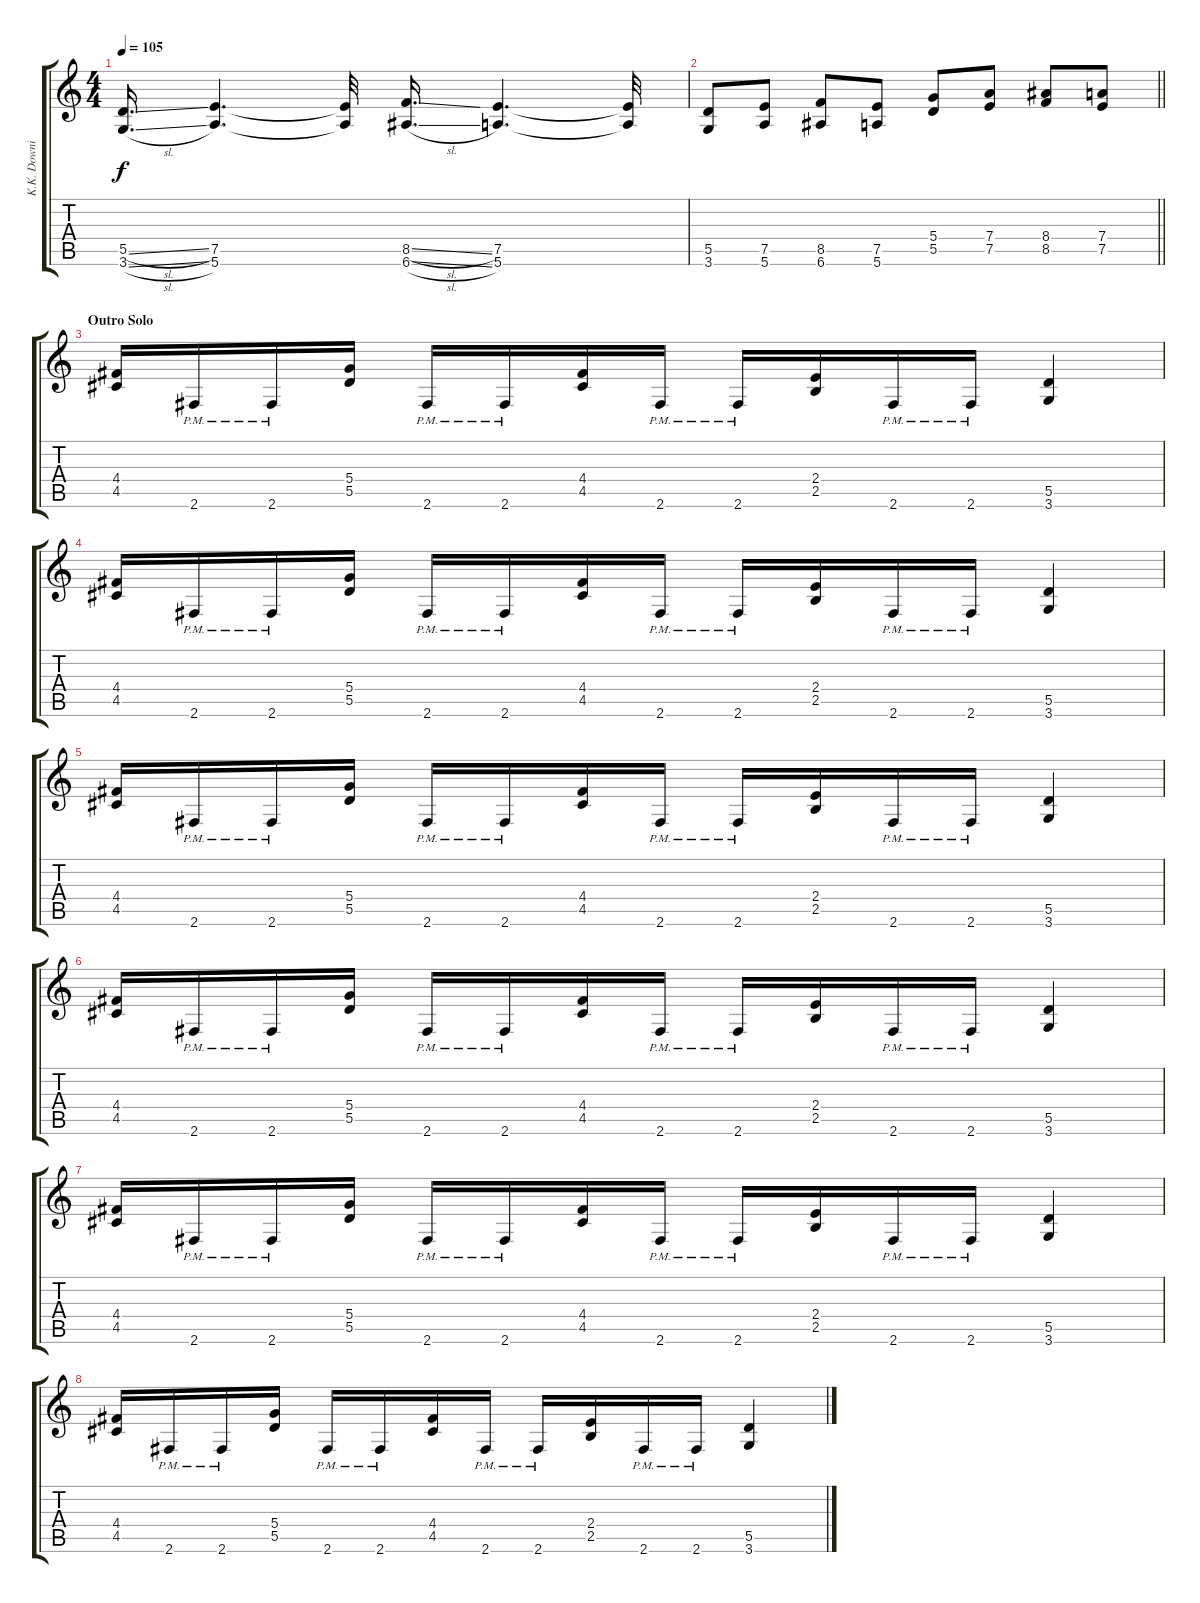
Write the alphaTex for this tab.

\track ("K.K. Downing" "K.K. Downi") {instrument distortionguitar}
\staff {score tabs}
\tuning (E4 B3 G3 D3 A2 E2) {hide}
\ts (4 4)
\tempo 105
\clef g2
\ks c
(5.5{sl} 3.6{sl}).16{d dy f} (7.5 5.6).4{d} (7.5{t} 5.6{t}).32 (8.5{sl} 6.6{sl}).16{d} (7.5 5.6).4{d} (7.5{t} 5.6{t}).32 |
\barLineRight lightlight
(5.5 3.6).8 (7.5 5.6).8 (8.5 6.6).8 (7.5 5.6).8 (5.4 5.5).8 (7.4 7.5).8 (8.4 8.5).8 (7.4 7.5).8 |
\section ("" "Outro Solo")
(4.4 4.5).16 2.6{pm}.16 2.6{pm}.16 (5.4 5.5).16 2.6{pm}.16 2.6{pm}.16 (4.4 4.5).16 2.6{pm}.16 2.6{pm}.16 (2.4 2.5).16 2.6{pm}.16 2.6{pm}.16 (5.5 3.6).4 |
(4.4 4.5).16 2.6{pm}.16 2.6{pm}.16 (5.4 5.5).16 2.6{pm}.16 2.6{pm}.16 (4.4 4.5).16 2.6{pm}.16 2.6{pm}.16 (2.4 2.5).16 2.6{pm}.16 2.6{pm}.16 (5.5 3.6).4 |
(4.4 4.5).16 2.6{pm}.16 2.6{pm}.16 (5.4 5.5).16 2.6{pm}.16 2.6{pm}.16 (4.4 4.5).16 2.6{pm}.16 2.6{pm}.16 (2.4 2.5).16 2.6{pm}.16 2.6{pm}.16 (5.5 3.6).4 |
(4.4 4.5).16 2.6{pm}.16 2.6{pm}.16 (5.4 5.5).16 2.6{pm}.16 2.6{pm}.16 (4.4 4.5).16 2.6{pm}.16 2.6{pm}.16 (2.4 2.5).16 2.6{pm}.16 2.6{pm}.16 (5.5 3.6).4 |
(4.4 4.5).16 2.6{pm}.16 2.6{pm}.16 (5.4 5.5).16 2.6{pm}.16 2.6{pm}.16 (4.4 4.5).16 2.6{pm}.16 2.6{pm}.16 (2.4 2.5).16 2.6{pm}.16 2.6{pm}.16 (5.5 3.6).4 |
(4.4 4.5).16 2.6{pm}.16 2.6{pm}.16 (5.4 5.5).16 2.6{pm}.16 2.6{pm}.16 (4.4 4.5).16 2.6{pm}.16 2.6{pm}.16 (2.4 2.5).16 2.6{pm}.16 2.6{pm}.16 (5.5 3.6).4
